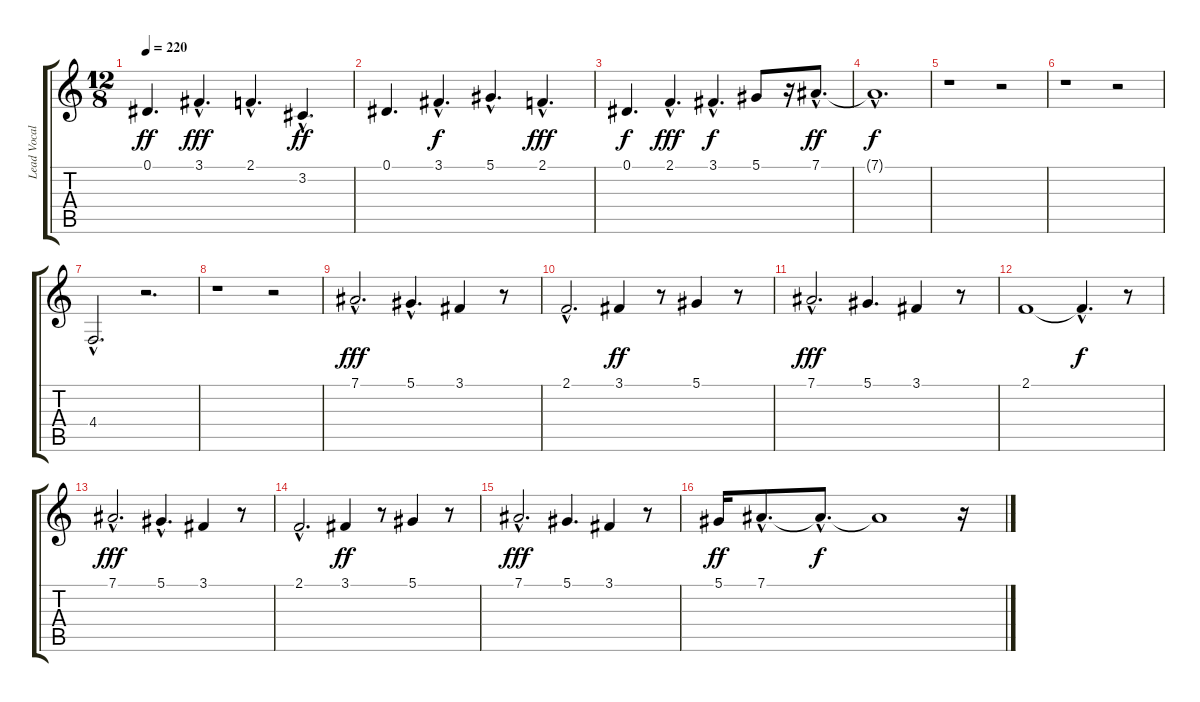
\track ("Lead Vocals" "Lead Vocal") {instrument flute}
\staff {score tabs}
\tuning (Eb4 Bb3 Gb3 Db3 Ab2 Eb2) {hide}
\ts (12 8)
\tempo 220
\clef g2
\ks c
0.1.4{d dy ff} 3.1{hac}.4{d dy fff} 2.1{hac}.4{d} 3.2{hac}.4{d dy ff} |
0.1.4{d} 3.1{hac}.4{d dy f} 5.1{hac}.4{d} 2.1{hac}.4{d dy fff} |
0.1.4{d dy f} 2.1{hac}.4{d dy fff} 3.1{hac}.4{d dy f} 5.1.8 r.16 7.1{hac}.8{d dy ff} |
7.1{hac t}.1{d dy f} |
r.1 r.2 |
r.1 r.2 |
4.4{hac}.2{d} r.2{d} |
r.1 r.2 |
7.1{hac}.2{d dy fff} 5.1{hac}.4{d} 3.1.4 r.8 |
2.1{hac}.2{d} 3.1.4{dy ff} r.8 5.1.4 r.8 |
7.1{hac}.2{d dy fff} 5.1.4{d} 3.1.4 r.8 |
2.1.1 2.1{hac t}.4{d dy f} r.8 |
7.1{hac}.2{d dy fff} 5.1{hac}.4{d} 3.1.4 r.8 |
2.1{hac}.2{d} 3.1.4{dy ff} r.8 5.1.4 r.8 |
7.1{hac}.2{d dy fff} 5.1.4{d} 3.1.4 r.8 |
5.1.16{dy ff} 7.1{hac}.8{d} 7.1{hac t}.8{d dy f} 7.1{t}.1 r.16
